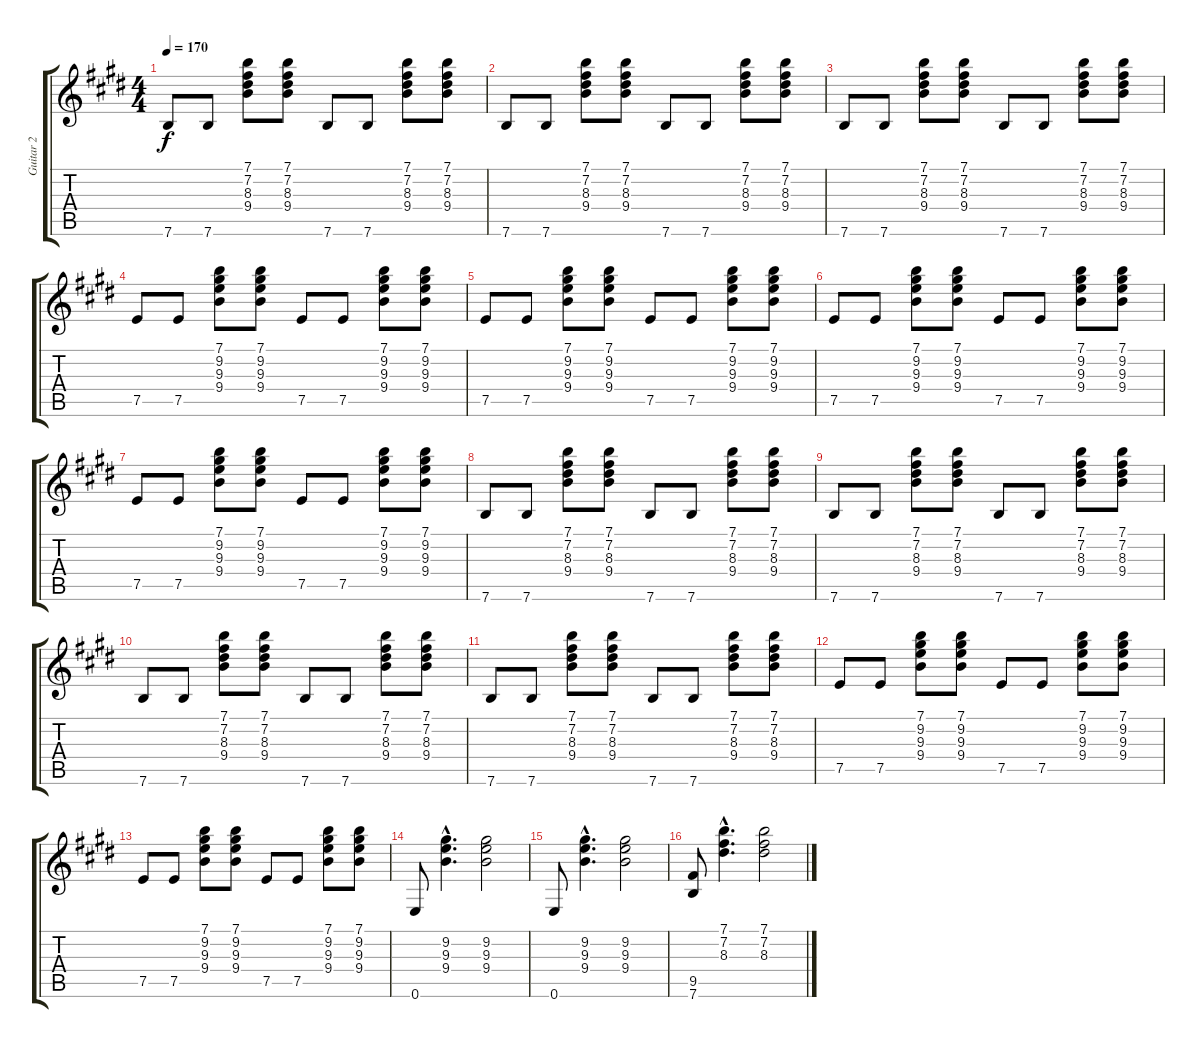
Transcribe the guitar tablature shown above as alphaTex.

\track ("Guitar 2" "Guitar 2") {instrument overdrivenguitar}
\staff {score tabs}
\tuning (E4 B3 G3 D3 A2 E2) {hide}
\ts (4 4)
\tempo 170
\clef g2
\ks e
7.6.8{dy f} 7.6.8 (7.1 7.2 8.3 9.4).8 (7.1 7.2 8.3 9.4).8 7.6.8 7.6.8 (7.1 7.2 8.3 9.4).8 (7.1 7.2 8.3 9.4).8 |
7.6.8 7.6.8 (7.1 7.2 8.3 9.4).8 (7.1 7.2 8.3 9.4).8 7.6.8 7.6.8 (7.1 7.2 8.3 9.4).8 (7.1 7.2 8.3 9.4).8 |
7.6.8 7.6.8 (7.1 7.2 8.3 9.4).8 (7.1 7.2 8.3 9.4).8 7.6.8 7.6.8 (7.1 7.2 8.3 9.4).8 (7.1 7.2 8.3 9.4).8 |
7.5.8 7.5.8 (7.1 9.2 9.3 9.4).8 (7.1 9.2 9.3 9.4).8 7.5.8 7.5.8 (7.1 9.2 9.3 9.4).8 (7.1 9.2 9.3 9.4).8 |
7.5.8 7.5.8 (7.1 9.2 9.3 9.4).8 (7.1 9.2 9.3 9.4).8 7.5.8 7.5.8 (7.1 9.2 9.3 9.4).8 (7.1 9.2 9.3 9.4).8 |
7.5.8 7.5.8 (7.1 9.2 9.3 9.4).8 (7.1 9.2 9.3 9.4).8 7.5.8 7.5.8 (7.1 9.2 9.3 9.4).8 (7.1 9.2 9.3 9.4).8 |
7.5.8 7.5.8 (7.1 9.2 9.3 9.4).8 (7.1 9.2 9.3 9.4).8 7.5.8 7.5.8 (7.1 9.2 9.3 9.4).8 (7.1 9.2 9.3 9.4).8 |
7.6.8 7.6.8 (7.1 7.2 8.3 9.4).8 (7.1 7.2 8.3 9.4).8 7.6.8 7.6.8 (7.1 7.2 8.3 9.4).8 (7.1 7.2 8.3 9.4).8 |
7.6.8 7.6.8 (7.1 7.2 8.3 9.4).8 (7.1 7.2 8.3 9.4).8 7.6.8 7.6.8 (7.1 7.2 8.3 9.4).8 (7.1 7.2 8.3 9.4).8 |
7.6.8 7.6.8 (7.1 7.2 8.3 9.4).8 (7.1 7.2 8.3 9.4).8 7.6.8 7.6.8 (7.1 7.2 8.3 9.4).8 (7.1 7.2 8.3 9.4).8 |
7.6.8 7.6.8 (7.1 7.2 8.3 9.4).8 (7.1 7.2 8.3 9.4).8 7.6.8 7.6.8 (7.1 7.2 8.3 9.4).8 (7.1 7.2 8.3 9.4).8 |
7.5.8 7.5.8 (7.1 9.2 9.3 9.4).8 (7.1 9.2 9.3 9.4).8 7.5.8 7.5.8 (7.1 9.2 9.3 9.4).8 (7.1 9.2 9.3 9.4).8 |
7.5.8 7.5.8 (7.1 9.2 9.3 9.4).8 (7.1 9.2 9.3 9.4).8 7.5.8 7.5.8 (7.1 9.2 9.3 9.4).8 (7.1 9.2 9.3 9.4).8 |
0.6.8 (9.2{hac} 9.3{hac} 9.4{hac}).4{d} (9.2 9.3 9.4).2 |
0.6.8 (9.2{hac} 9.3{hac} 9.4{hac}).4{d} (9.2 9.3 9.4).2 |
(9.5 7.6).8 (7.1{hac} 7.2{hac} 8.3{hac}).4{d} (7.1 7.2 8.3).2
